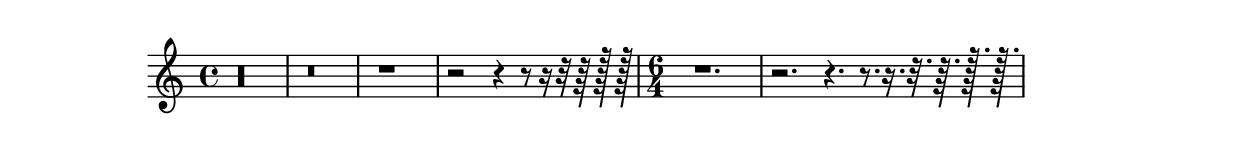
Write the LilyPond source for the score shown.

\version "2.3.16"

\header{
texidoc="
There is a big variety of rests.  Note that the dot of 8th, 16th and 32nd 
rests rest should be next to the top of the rest.  All rests except the 
whole rest are centered on the middle staff line.
"
}


	\score {  {
	\time 4/4
r \longa * 1/4  r\breve * 1/2 
r1 r2 r4 r8 r16 r32 r64 r128 r128
\time 6/4
r1. r2. r4. r8. r16. r32. r64. r128. r128.
}}

